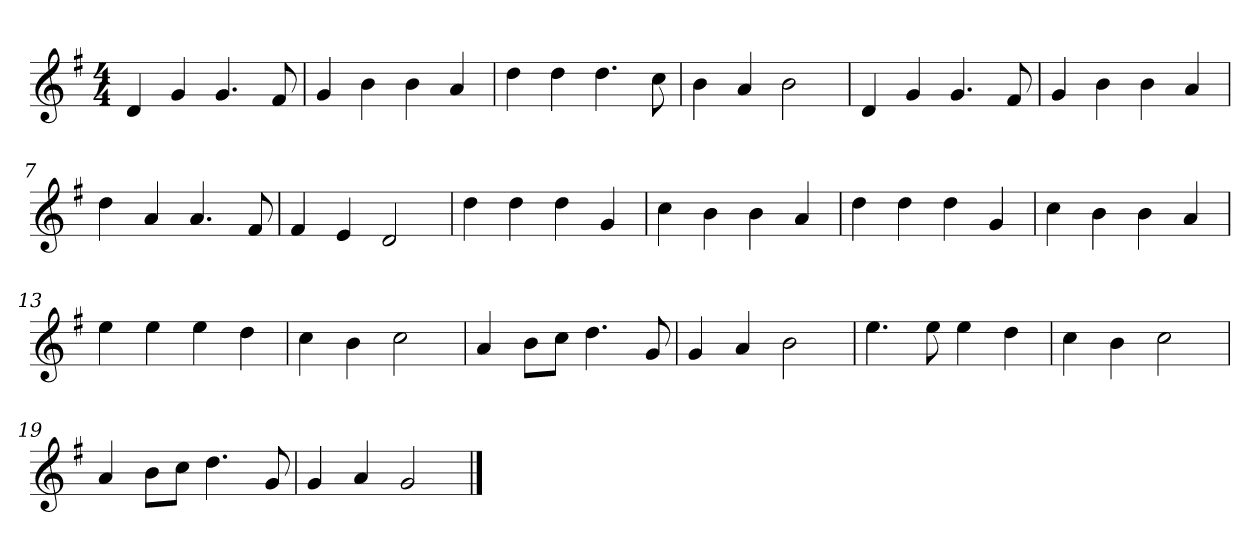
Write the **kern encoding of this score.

**kern
*part1
*staff1
*clefG2
*k[f#]
*G:
*M4/4
*MM110
=1
4d/
4g/
4.g/
8f#/
=2
4g/
4b\
4b\
4a/
=3
4dd\
4dd\
4.dd\
8cc\
=4
4b\
4a/
2b\
=5
4d/
4g/
4.g/
8f#/
=6
4g/
4b\
4b\
4a/
=7
4dd\
4a/
4.a/
8f#/
=8
4f#/
4e/
2d/
=9
4dd\
4dd\
4dd\
4g/
!!LO:LB:g=z
=10
4cc\
4b\
4b\
4a/
=11
4dd\
4dd\
4dd\
4g/
=12
4cc\
4b\
4b\
4a/
=13
4ee\
4ee\
4ee\
4dd\
=14
4cc\
4b\
2cc\
=15
4a/
8b\L
8cc\J
4.dd\
8g/
=16
4g/
4a/
2b\
=17
4.ee\
8ee\
4ee\
4dd\
!!LO:LB:g=z
=18
4cc\
4b\
2cc\
=19
4a/
8b\L
8cc\J
4.dd\
8g/
=20
4g/
4a/
2g/
==
*-
